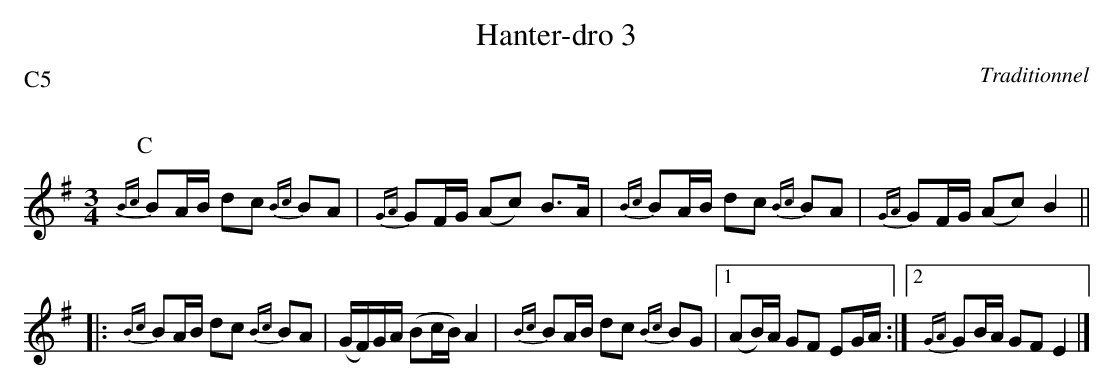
X:1
T:Hanter-dro 3
C:Traditionnel
Q:C2=116
P:C5
M:3/4
K:G
P:C
{Bc}BA/2B/2 dc {Bc}BA | {GA}GF/2G/2 (Ac) B>A |\
{Bc}BA/2B/2 dc {Bc}BA | {GA}GF/2G/2 (Ac) B2 ||
|:\
{Bc}BA/2B/2 dc {Bc}BA | (G/2F/2)G/2A/2 (Bc/2B/2) A2 |\
{Bc}BA/2B/2 dc {Bc}BG |1 (AB/2)A/2 GF EG/2A/2 :|2 {GA}GB/2A/2 GF E2 |]
